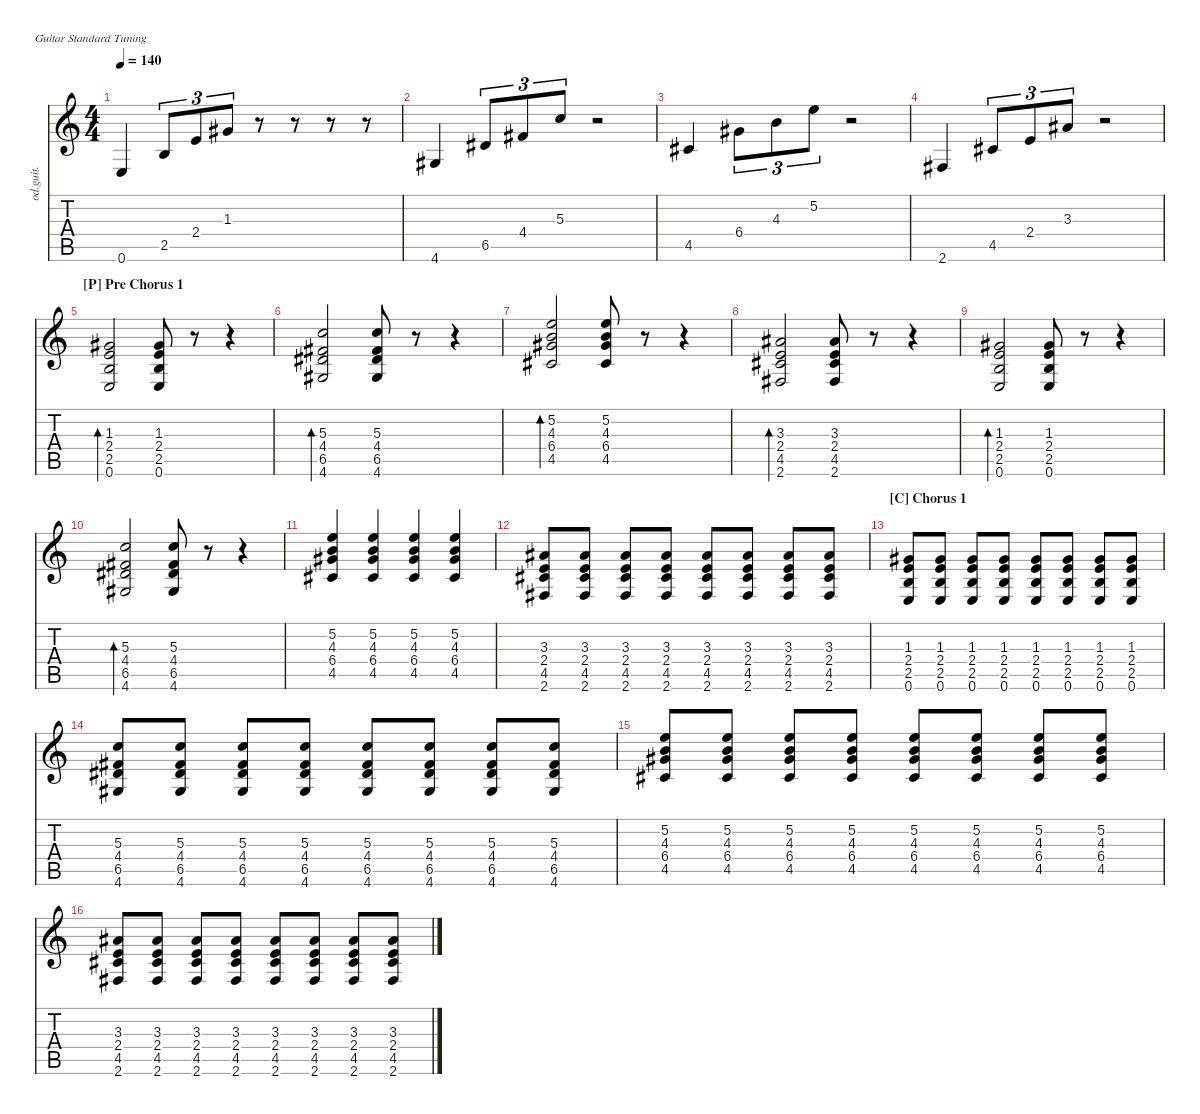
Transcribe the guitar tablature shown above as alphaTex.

\defaultSystemsLayout 4
\hideDynamics
\bracketExtendMode nobrackets
\otherSystemsTrackNameOrientation horizontal
\track ("Ритм" "od.guit.") {instrument overdrivenguitar}
\staff {score tabs}
\tuning (E4 B3 G3 D3 A2 E2)
\ts (4 4)
\tempo 140
\clef g2
\ks c
0.6.4{dy mf beam Up} 2.5.8{tu (3 2) beam Up} 2.4.8{tu (3 2) beam Up} 1.3{acc #}.8{tu (3 2) beam Up} r.8{beam Up} r.8{beam Up} r.8{beam Up} r.8{beam Up} |
4.6{acc #}.4{beam Up} 6.5{acc #}.8{tu (3 2) beam Up} 4.4{acc #}.8{tu (3 2) beam Up} 5.3.8{tu (3 2) beam Up} r.2{beam Up} |
4.5{acc #}.4{beam Up} 6.4{acc #}.8{tu (3 2) beam Down} 4.3.8{tu (3 2) beam Down} 5.2.8{tu (3 2) beam Down} r.2{beam Down} |
2.6{acc #}.4{beam Up} 4.5{acc #}.8{tu (3 2) beam Up} 2.4.8{tu (3 2) beam Up} 3.3{acc #}.8{tu (3 2) beam Up} r.2{beam Up} |
\section ("P" "Pre Chorus 1")
(0.6 2.5 2.4 1.3{acc #}).2{bd 112 beam Up} (0.6 2.5 2.4 1.3{acc #}).8{beam Up} r.8{beam Up} r.4{beam Up} |
(4.6{acc #} 6.5{acc #} 4.4{acc #} 5.3).2{bd 111 beam Up} (4.6{acc #} 6.5{acc #} 4.4{acc #} 5.3).8{beam Up} r.8{beam Up} r.4{beam Up} |
(4.5{acc #} 6.4{acc #} 4.3 5.2).2{bd 110 beam Up} (4.5{acc #} 6.4{acc #} 4.3 5.2).8{beam Up} r.8{beam Up} r.4{beam Up} |
(2.6{acc #} 4.5{acc #} 2.4 3.3{acc #}).2{bd 109 beam Up} (2.6{acc #} 4.5{acc #} 2.4 3.3{acc #}).8{beam Up} r.8{beam Up} r.4{beam Up} |
(0.6 2.5 2.4 1.3{acc #}).2{bd 112 beam Up} (0.6 2.5 2.4 1.3{acc #}).8{beam Up} r.8{beam Up} r.4{beam Up} |
(4.6{acc #} 6.5{acc #} 4.4{acc #} 5.3).2{bd 108 beam Up} (4.6{acc #} 6.5{acc #} 4.4{acc #} 5.3).8{beam Up} r.8{beam Up} r.4{beam Up} |
(4.5{acc #} 6.4{acc #} 4.3 5.2).4{beam Up} (4.5{acc #} 6.4{acc #} 4.3 5.2).4{beam Up} (4.5{acc #} 6.4{acc #} 4.3 5.2).4{beam Up} (4.5{acc #} 6.4{acc #} 4.3 5.2).4{beam Up} |
(2.6{acc #} 4.5{acc #} 2.4 3.3{acc #}).8{beam Up} (2.6{acc #} 4.5{acc #} 2.4 3.3{acc #}).8{beam Up} (2.6{acc #} 4.5{acc #} 2.4 3.3{acc #}).8{beam Up} (2.6{acc #} 4.5{acc #} 2.4 3.3{acc #}).8{beam Up} (2.6{acc #} 4.5{acc #} 2.4 3.3{acc #}).8{beam Up} (2.6{acc #} 4.5{acc #} 2.4 3.3{acc #}).8{beam Up} (2.6{acc #} 4.5{acc #} 2.4 3.3{acc #}).8{beam Up} (2.6{acc #} 4.5{acc #} 2.4 3.3{acc #}).8{beam Up} |
\section ("C" "Chorus 1")
(0.6 2.5 2.4 1.3{acc #}).8{beam Up} (0.6 2.5 2.4 1.3{acc #}).8{beam Up} (0.6 2.5 2.4 1.3{acc #}).8{beam Up} (0.6 2.5 2.4 1.3{acc #}).8{beam Up} (0.6 2.5 2.4 1.3{acc #}).8{beam Up} (0.6 2.5 2.4 1.3{acc #}).8{beam Up} (0.6 2.5 2.4 1.3{acc #}).8{beam Up} (0.6 2.5 2.4 1.3{acc #}).8{beam Up} |
(4.6{acc #} 6.5{acc #} 4.4{acc #} 5.3).8{beam Up} (4.6{acc #} 6.5{acc #} 4.4{acc #} 5.3).8{beam Up} (4.6{acc #} 6.5{acc #} 4.4{acc #} 5.3).8{beam Up} (4.6{acc #} 6.5{acc #} 4.4{acc #} 5.3).8{beam Up} (4.6{acc #} 6.5{acc #} 4.4{acc #} 5.3).8{beam Up} (4.6{acc #} 6.5{acc #} 4.4{acc #} 5.3).8{beam Up} (4.6{acc #} 6.5{acc #} 4.4{acc #} 5.3).8{beam Up} (4.6{acc #} 6.5{acc #} 4.4{acc #} 5.3).8{beam Up} |
(4.5{acc #} 6.4{acc #} 4.3 5.2).8{beam Up} (4.5{acc #} 6.4{acc #} 4.3 5.2).8{beam Up} (4.5{acc #} 6.4{acc #} 4.3 5.2).8{beam Up} (4.5{acc #} 6.4{acc #} 4.3 5.2).8{beam Up} (4.5{acc #} 6.4{acc #} 4.3 5.2).8{beam Up} (4.5{acc #} 6.4{acc #} 4.3 5.2).8{beam Up} (4.5{acc #} 6.4{acc #} 4.3 5.2).8{beam Up} (4.5{acc #} 6.4{acc #} 4.3 5.2).8{beam Up} |
(2.6{acc #} 4.5{acc #} 2.4 3.3{acc #}).8{beam Up} (2.6{acc #} 4.5{acc #} 2.4 3.3{acc #}).8{beam Up} (2.6{acc #} 4.5{acc #} 2.4 3.3{acc #}).8{beam Up} (2.6{acc #} 4.5{acc #} 2.4 3.3{acc #}).8{beam Up} (2.6{acc #} 4.5{acc #} 2.4 3.3{acc #}).8{beam Up} (2.6{acc #} 4.5{acc #} 2.4 3.3{acc #}).8{beam Up} (2.6{acc #} 4.5{acc #} 2.4 3.3{acc #}).8{beam Up} (2.6{acc #} 4.5{acc #} 2.4 3.3{acc #}).8{beam Up}
